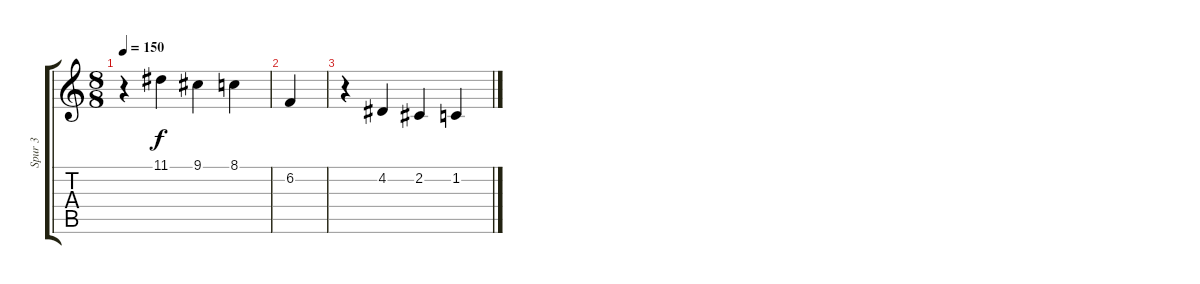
\track ("Spur 3" "Spur 3") {instrument sopranosax}
\staff {score tabs}
\tuning (E4 B3 G3 D3 A2 E2) {hide}
\ts (8 8)
\tempo 150
\clef g2
\ks c
r.4{dy f} 11.1.4 9.1.4 8.1.4 |
6.2.4 |
r.4 4.2.4 2.2.4 1.2.4
